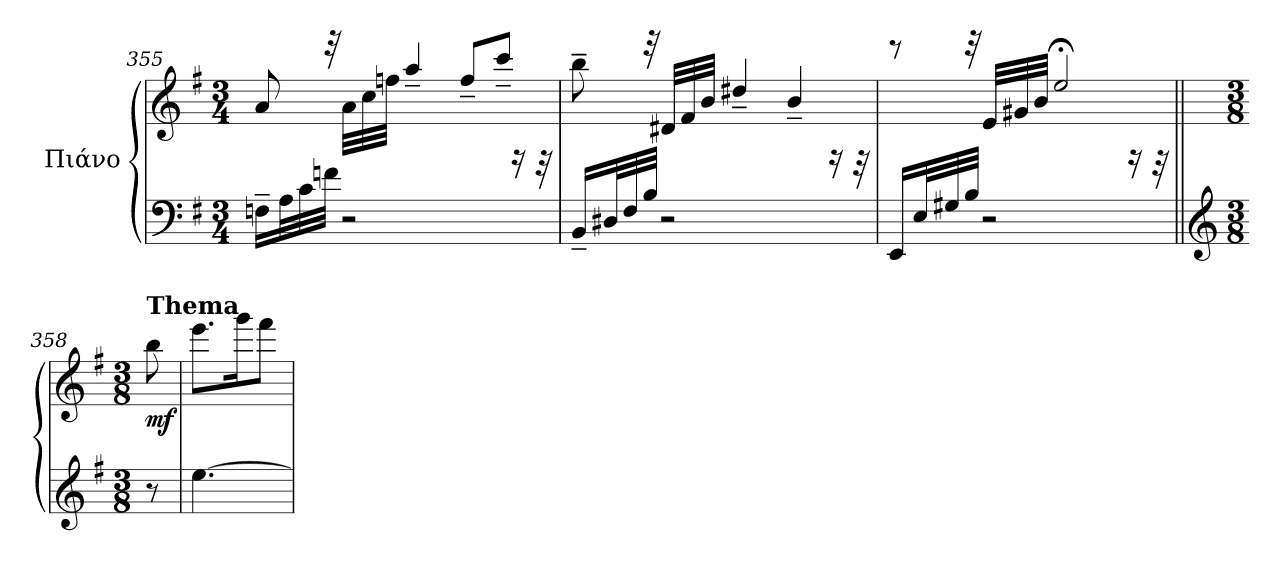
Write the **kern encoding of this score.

**kern	**kern	**dynam
*part1	*part1	*part1
*staff2	*staff1	*staff1/2
*I"Πιάνο	*	*
!!LO:LB:g=z
*clefF4	*clefG2	*
*k[f#]	*k[f#]	*
*M3/4	*M3/4	*
=355	=355	=355
16Fn~\LL	8a/	.
32A\L	.	.
32c\	.	.
32fn\JJJ	32reee	.
2r	32a\LLL	.
.	32cc\	.
.	32ffn\JJJ	.
.	4aa~/	.
.	8ff~/L	.
.	8ccc~/J	.
16rb	.	.
32rg	.	.
=356	=356	=356
16BB~/LL	8bb~\	.
32D#X/L	.	.
32F#/	.	.
32B/JJJ	32reee	.
2r	32d#X/LLL	.
.	32f#/	.
.	32b/JJJ	.
*	*MM58	*
.	4dd#X~/	.
*	*MM54	*
.	4b~/	.
16rb	.	.
32rg	.	.
=357	=357	=357
*	*MM50	*
16EE/LL	8reee	.
32E/L	.	.
32G#X/	.	.
32B/JJJ	32reee	.
2r	32e/LLL	.
.	32g#X/	.
.	32b/JJJ	.
*	*MM40	*
.	2ee;</	.
16rb	.	.
32rg	.	.
!!LO:PB:g=z
=358||	=358||	=358||
*clefG2	*	*
*M3/8	*M3/8	*
*	*MM99	*
!	!LO:TX:a:B:t=Thema	!
!	!	!LO:DY:b
8r	8bb\	mf
=359	=359	=359
!	!	!LO:DY:b=2
!	!	!LO:DY:n=1:b=2
[4.ee\	8.eee\L	mp mp
.	16ggg\K	.
.	8fff#\J	.
=	=	=
*-	*-	*-
